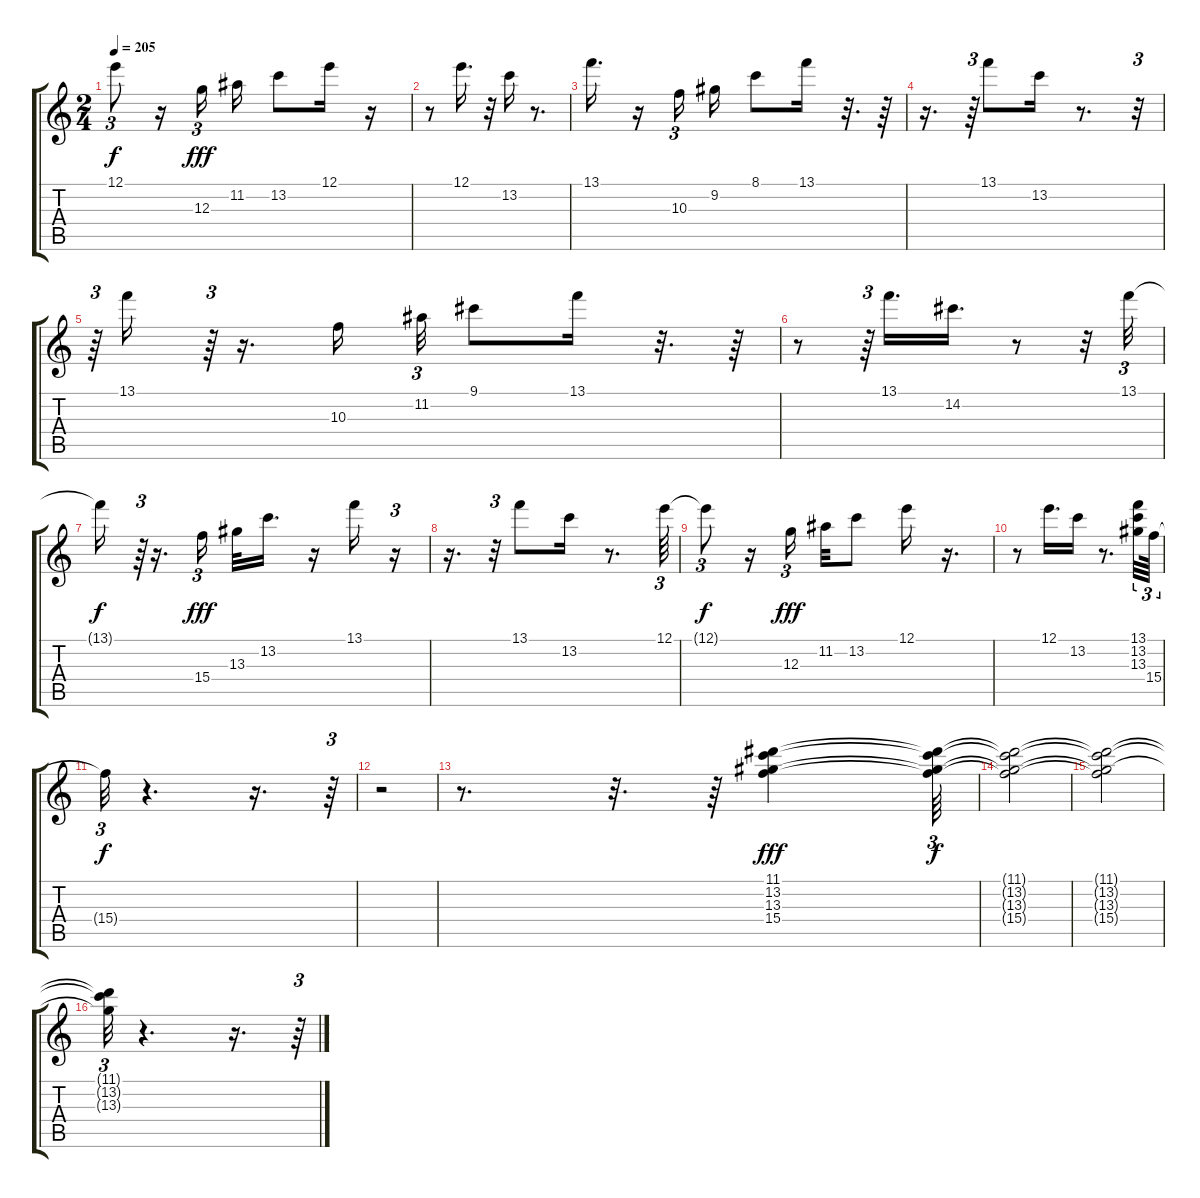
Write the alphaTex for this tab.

\track "" {instrument electricguitarjazz}
\staff {score tabs}
\tuning (E4 B3 G3 D3 A2 E2) {hide}
\ts (2 4)
\tempo 205
\clef g2
\ks c
12.1{t}.8{tu (3 2) dy f} r.16 12.3.16{tu (3 2) dy fff} 11.2.16 13.2.8 12.1.16 r.16 |
r.8 12.1.16{d} r.32 13.2.16 r.8{d} |
13.1.16{d} r.16 10.3.16{tu (3 2)} 9.2.16 8.1.8 13.1.16 r.32{d} r.64 |
r.16{d} r.64{tu (3 2)} 13.1.8 13.2.16 r.8{d} r.32{tu (3 2)} |
r.64{tu (3 2)} 13.1.16 r.64{tu (3 2)} r.16{d} 10.3.16 11.2.32{tu (3 2)} 9.1.8 13.1.16 r.32{d} r.64 |
r.8 r.64{tu (3 2)} 13.1.16{d} 14.2.16{d} r.8 r.32 13.1.32{tu (3 2)} |
13.1{t}.16{dy f} r.64{tu (3 2)} r.16{d} 15.4.16{tu (3 2) dy fff} 13.3.32 13.2.16{d} r.16 13.1.16 r.16{tu (3 2)} |
r.16{d} r.32{tu (3 2)} 13.1.8 13.2.16 r.8{d} 12.1.64{tu (3 2)} |
12.1{t}.8{tu (3 2) dy f} r.16 12.3.16{tu (3 2) dy fff} 11.2.32 13.2.8 12.1.16 r.16{d} |
r.8 12.1.16{d} 13.2.16 r.8{d} (13.1 13.2 13.3).32{tu (3 2)} 15.4.64{tu (3 2)} |
15.4{t}.32{tu (3 2) dy f} r.4{d} r.16{d} r.64{tu (3 2)} |
r.2 |
r.8{d} r.32{d} r.64 (11.1 13.2 13.3 15.4).4{dy fff} (11.1{t} 13.2{t} 13.3{t} 15.4{t}).64{tu (3 2) dy f} |
(11.1{t} 13.2{t} 13.3{t} 15.4{t}).2 |
(11.1{t} 13.2{t} 13.3{t} 15.4{t}).2 |
(11.1{t} 13.2{t} 13.3{t}).32{tu (3 2)} r.4{d} r.16{d} r.64{tu (3 2)}
